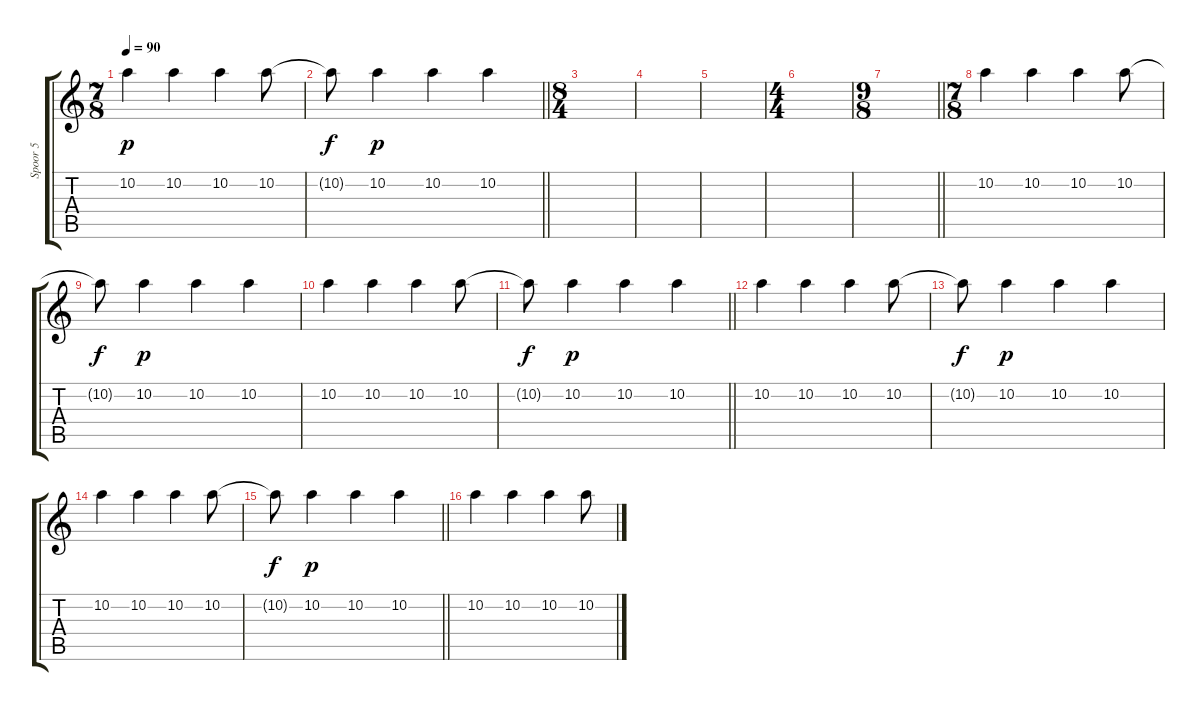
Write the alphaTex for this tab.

\track ("Spoor 5" "Spoor 5") {instrument overdrivenguitar}
\staff {score tabs}
\tuning (E4 B3 G3 D3 A2 E2) {hide}
\ts (7 8)
\tempo 90
\clef g2
\ks c
10.2.4{dy p} 10.2.4 10.2.4 10.2.8 |
\barLineRight lightlight
10.2{t}.8{dy f} 10.2.4{dy p} 10.2.4 10.2.4 |
\ts (8 4)
|
|
|
\ts (4 4)
|
\ts (9 8)
\barLineRight lightlight
|
\ts (7 8)
10.2.4{instrument electricguitarclean} 10.2.4 10.2.4 10.2.8 |
10.2{t}.8{dy f} 10.2.4{dy p} 10.2.4 10.2.4 |
10.2.4 10.2.4 10.2.4 10.2.8 |
\barLineRight lightlight
10.2{t}.8{dy f} 10.2.4{dy p} 10.2.4 10.2.4 |
10.2.4{instrument electricguitarclean} 10.2.4 10.2.4 10.2.8 |
10.2{t}.8{dy f} 10.2.4{dy p} 10.2.4 10.2.4 |
10.2.4 10.2.4 10.2.4 10.2.8 |
\barLineRight lightlight
10.2{t}.8{dy f} 10.2.4{dy p} 10.2.4 10.2.4 |
10.2.4{instrument electricguitarclean} 10.2.4 10.2.4 10.2.8
